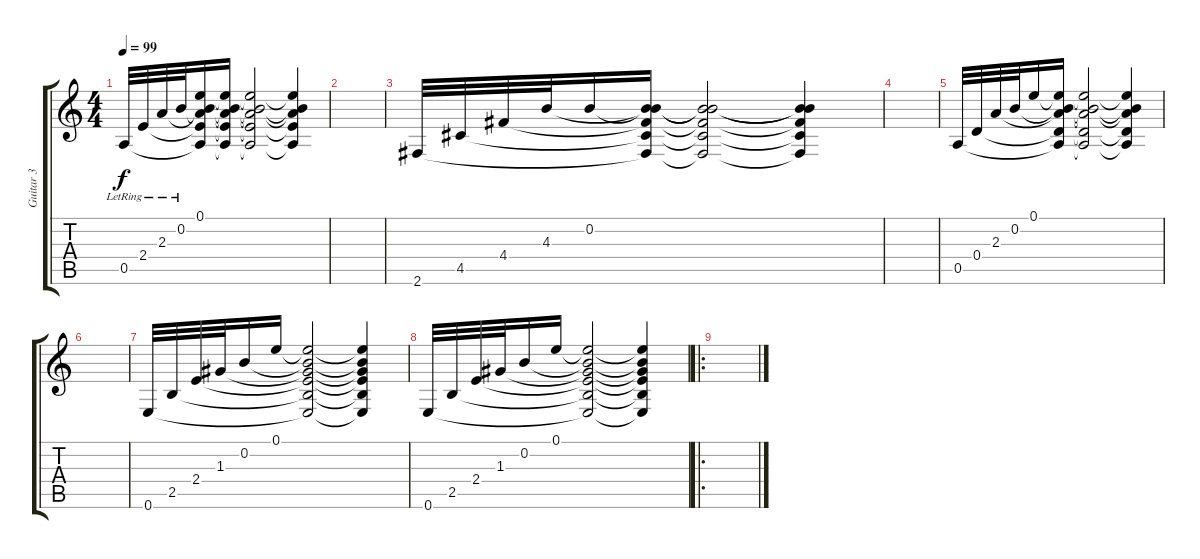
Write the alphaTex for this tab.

\track ("Guitar 3" "Guitar 3") {instrument acousticguitarsteel}
\staff {score tabs}
\tuning (E4 B3 G3 D3 A2 E2) {hide}
\ts (4 4)
\tempo 99
\clef g2
\ks c
0.5{lr}.32{dy f instrument acousticguitarsteel} 2.4{lr}.32 2.3{lr}.32 0.2{lr}.32 (0.1 0.2{t} 2.3{t} 2.4{t} 0.5{t}).16 (0.1{t} 0.2{t} 2.3{t} 2.4{t} 0.5{t}).16 (0.1{t} 0.2{t} 2.3{t} 2.4{t} 0.5{t}).2 (0.1{t} 0.2{t} 2.3{t} 2.4{t} 0.5{t}).4 |
|
2.6.32 4.5.32 4.4.32 4.3.32 0.2.16 (0.2{t} 4.3{t} 4.4{t} 4.5{t} 2.6{t}).16 (0.2{t} 4.3{t} 4.4{t} 4.5{t} 2.6{t}).2 (0.2{t} 4.3{t} 4.4{t} 4.5{t} 2.6{t}).4 |
|
0.5.32 0.4.32 2.3.32 0.2.32 0.1.16 (0.1{t} 0.2{t} 2.3{t} 0.4{t} 0.5{t}).16 (0.1{t} 0.2{t} 2.3{t} 0.4{t} 0.5{t}).2 (0.1{t} 0.2{t} 2.3{t} 0.4{t} 0.5{t}).4 |
|
0.6.32 2.5.32 2.4.32 1.3.32 0.2.16 0.1.16 (0.1{t} 0.2{t} 1.3{t} 2.4{t} 2.5{t} 0.6{t}).2 (0.1{t} 0.2{t} 1.3{t} 2.4{t} 2.5{t} 0.6{t}).4 |
0.6.32 2.5.32 2.4.32 1.3.32 0.2.16 0.1.16 (0.1{t} 0.2{t} 1.3{t} 2.4{t} 2.5{t} 0.6{t}).2 (0.1{t} 0.2{t} 1.3{t} 2.4{t} 2.5{t} 0.6{t}).4 |
\ro
